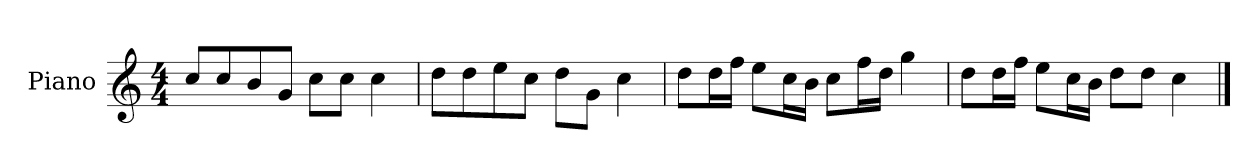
**kern
*part1
*staff1
*I"Piano
*I'P-no
*clefG2
*k[]
*M4/4
*MM90
=1
8cc/L
8cc/
8b/
8g/J
8cc\L
8cc\J
4cc\
=2
8dd\L
8dd\
8ee\
8cc\J
8dd\L
8g\J
4cc\
=3
8dd\L
16dd\L
16ff\JJ
8ee\L
16cc\L
16b\JJ
8cc\L
16ff\L
16dd\JJ
4gg\
=4
8dd\L
16dd\L
16ff\JJ
8ee\L
16cc\L
16b\JJ
8dd\L
8dd\J
4cc\
==
*-
